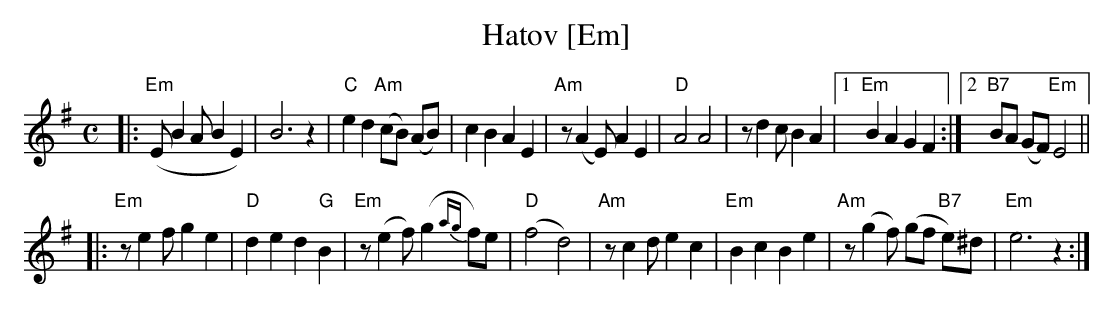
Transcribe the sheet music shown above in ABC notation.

X:1
T: Hatov [Em]
M: C
L: 1/8
K: Em
|: "Em"(E B2 A B2 E2) | B6 z2 | "C"e2 d2 "Am"(cB) (AB) | c2 B2 A2 E2 \
|  "Am"z (A2 E) A2 E2 | "D"A4 A4 | z d2 c B2 A2 |1 "Em"B2 A2 G2 F2 :|2 "B7"BA (GF) "Em"E4 ||
|: "Em"z e2 f g2 e2 | "D"d2 e2 d2 "G"B2 | "Em"z (e2 f) (g2 {ag}f)e | "D"(f4 d4) \
|  "Am"z c2 d e2 c2 |"Em"B2 c2 B2 e2 | "Am"z (g2 f) (gf "B7"e)^d | "Em"e6 z2 :|
